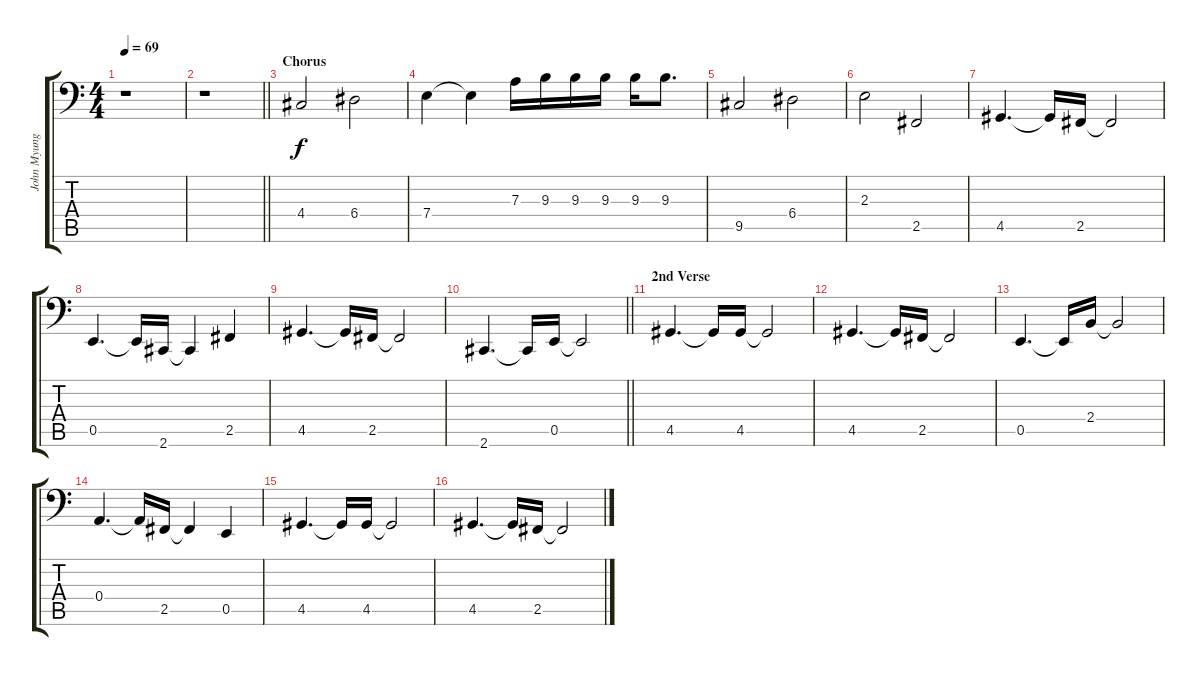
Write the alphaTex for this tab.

\track ("John Myung" "John Myung") {instrument electricbassfinger}
\staff {score tabs}
\tuning (C3 G2 D2 A1 E1 B0) {hide}
\ts (4 4)
\tempo 69
\clef f4
\ks c
r.1{dy f} |
\barLineRight lightlight
r.1 |
\section ("" "Chorus")
4.4.2 6.4.2 |
7.4.4 7.4{t}.4 7.3.16 9.3.16 9.3.16 9.3.16 9.3.16 9.3.8{d} |
9.5.2 6.4.2 |
2.3.2 2.5.2 |
4.5.4{d} 4.5{t}.16 2.5.16 2.5{t}.2 |
0.5.4{d} 0.5{t}.16 2.6.16 2.6{t}.4 2.5.4 |
4.5.4{d} 4.5{t}.16 2.5.16 2.5{t}.2 |
\barLineRight lightlight
2.6.4{d} 2.6{t}.16 0.5.16 0.5{t}.2 |
\section ("" "2nd Verse")
4.5.4{d} 4.5{t}.16 4.5.16 4.5{t}.2 |
4.5.4{d} 4.5{t}.16 2.5.16 2.5{t}.2 |
0.5.4{d} 0.5{t}.16 2.4.16 2.4{t}.2 |
0.4.4{d} 0.4{t}.16 2.5.16 2.5{t}.4 0.5.4 |
4.5.4{d} 4.5{t}.16 4.5.16 4.5{t}.2 |
4.5.4{d} 4.5{t}.16 2.5.16 2.5{t}.2
